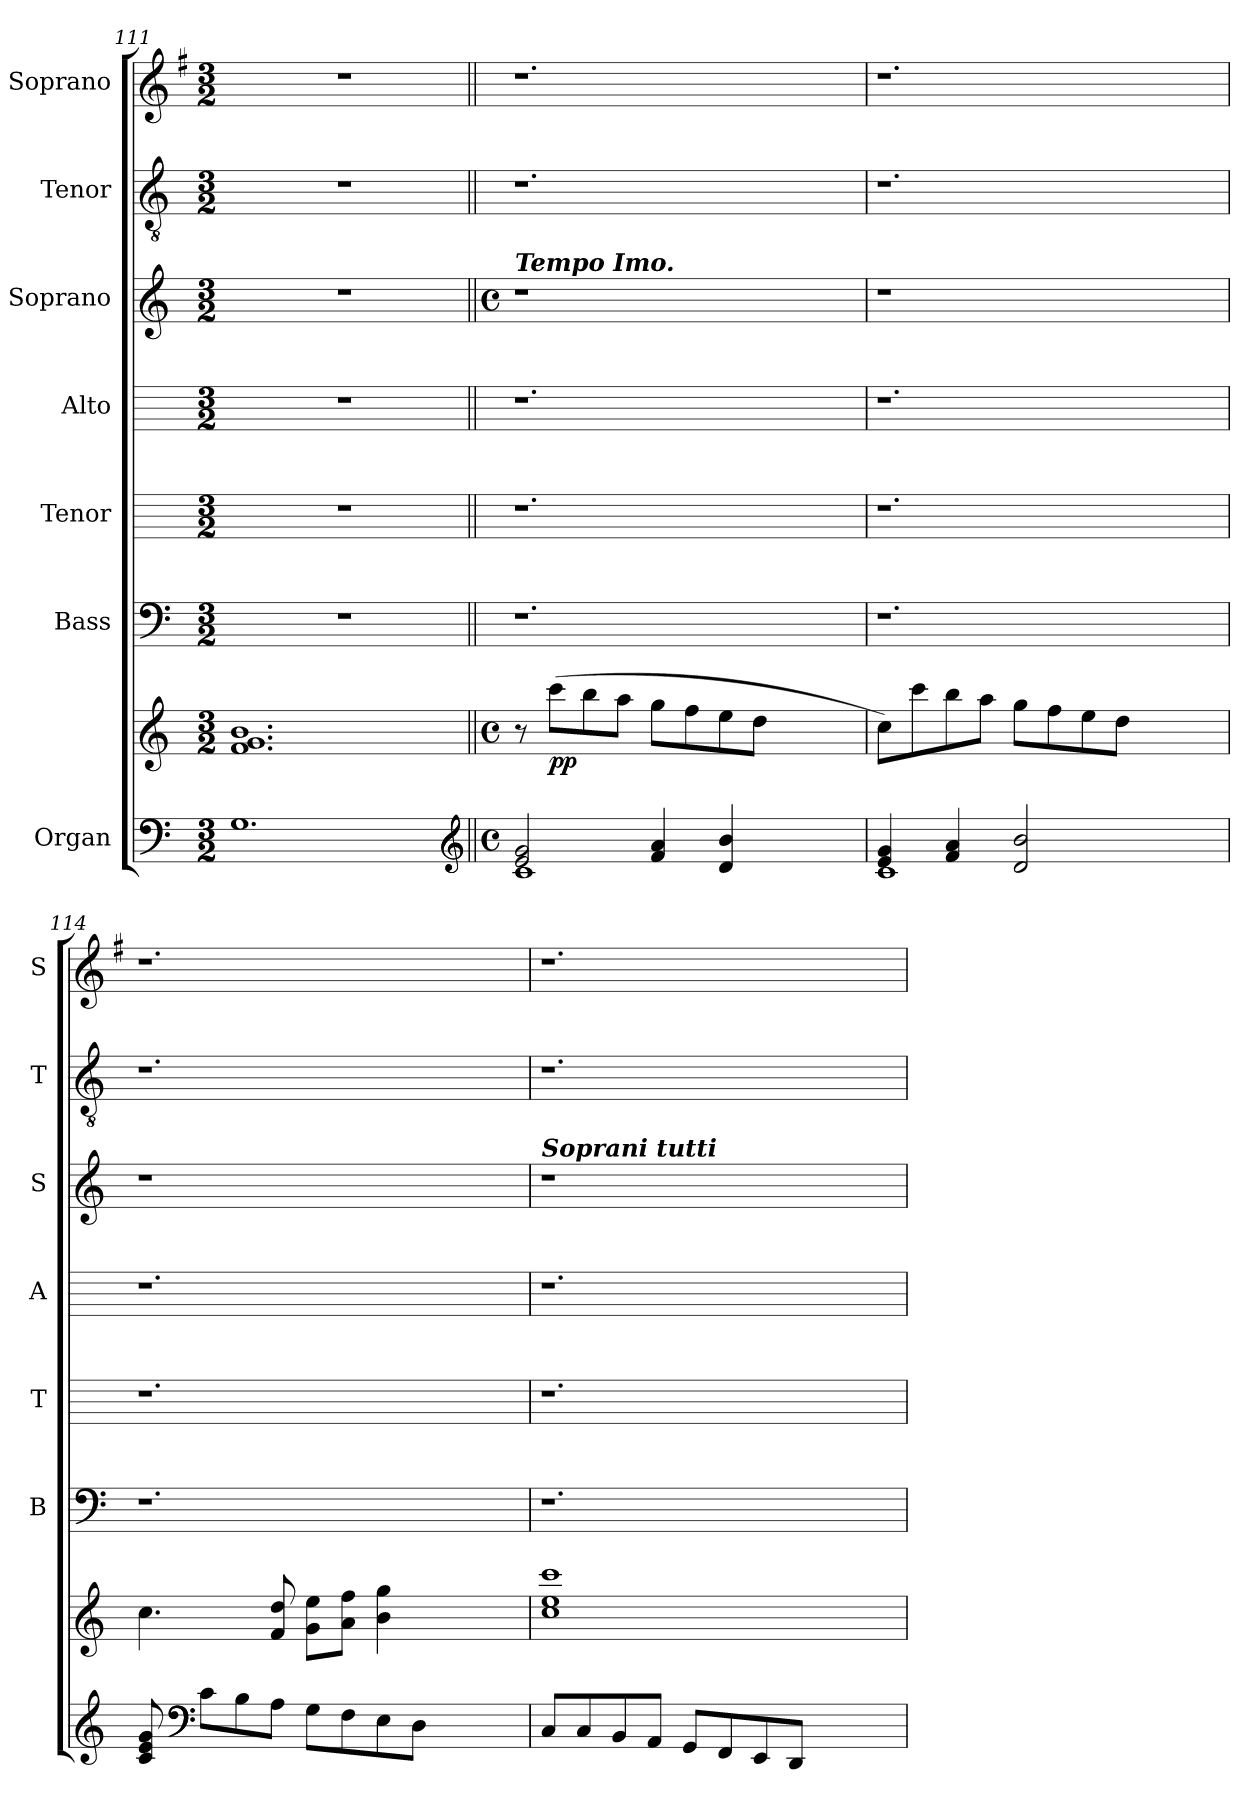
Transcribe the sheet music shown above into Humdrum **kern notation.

**kern	**kern	**dynam	**kern	**kern	**kern	**kern	**kern	**kern
*part7	*part7	*part7	*part6	*part5	*part4	*part3	*part2	*part1
*staff8	*staff7	*staff7/8	*staff6	*staff5	*staff4	*staff3	*staff2	*staff1
*I"Organ	*	*	*I"Bass	*I"Tenor	*I"Alto	*I"Soprano	*I"Tenor	*I"Soprano
*	*	*	*I'B	*I'T	*I'A	*I'S	*I'T	*I'S
!!LO:LB:g=z
*clefF4	*clefG2	*	*clefF4	*	*	*clefG2	*clefGv2	*clefG2
*k[]	*k[]	*	*k[]	*	*	*k[]	*k[]	*k[f#]
*C:	*C:	*	*C:	*	*	*C:	*C:	*G:
*M3/2	*M3/2	*	*M3/2	*M3/2	*M3/2	*M3/2	*M3/2	*M3/2
=111	=111	=111	=111	=111	=111	=111	=111	=111
*^	*	*	*	*	*	*	*	*
!	!	!	!	!	!	!	!LO:N:vis=1	!	!
1.G/	2ryy	1.f 1.g 1.b	.	1.r	1.r	1.r	1.r	1.r	1.r
.	2ryy	.	.	.	.	.	.	.	.
.	2ryy	.	.	.	.	.	.	.	.
*clefG2	*	*	*	*	*	*	*	*	*
=112||	=112||	=112||	=112||	=112||	=112||	=112||	=112||	=112||	=112||
*M4/4	*	*M4/4	*	*	*	*	*M4/4	*	*
*met(c)	*	*met(c)	*	*	*	*	*met(c)	*	*
!	!	!	!	!	!	!	!LO:TX:a:Bi:t=Tempo Imo.	!	!
(>2e/ 2g/	1c\	8r	.	1.r	1.r	1.r	1r	1.r	1.r
!	!	!	!LO:DY:b	!	!	!	!	!	!
.	.	(>8cccL	pp	.	.	.	.	.	.
.	.	8bb	.	.	.	.	.	.	.
.	.	8aaJ	.	.	.	.	.	.	.
4f/ 4a/	.	8ggL	.	.	.	.	.	.	.
.	.	8ff	.	.	.	.	.	.	.
4d/ 4b/	.	8ee	.	.	.	.	.	.	.
.	.	8ddJ	.	.	.	.	.	.	.
2ryy	2ryy	2ryy	.	.	.	.	2ryy	.	.
=113	=113	=113	=113	=113	=113	=113	=113	=113	=113
4e/ 4g/	1c\	8ccL)	.	1.r	1.r	1.r	1r	1.r	1.r
.	.	8ccc	.	.	.	.	.	.	.
4f/ 4a/	.	8bb	.	.	.	.	.	.	.
.	.	8aaJ	.	.	.	.	.	.	.
2d/ 2b/	.	8ggL	.	.	.	.	.	.	.
.	.	8ff	.	.	.	.	.	.	.
.	.	8ee	.	.	.	.	.	.	.
.	.	8ddJ)	.	.	.	.	.	.	.
2ryy	2ryy	2ryy	.	.	.	.	2ryy	.	.
=114	=114	=114	=114	=114	=114	=114	=114	=114	=114
8c/ 8e/ 8g/	8ryy	4.cc	.	1.r	1.r	1.r	1r	1.r	1.r
*clefF4	*	*	*	*	*	*	*	*	*
8c\L	8ryy	.	.	.	.	.	.	.	.
8B\	4ryy	.	.	.	.	.	.	.	.
8A\J	.	8f 8dd	.	.	.	.	.	.	.
8G\L	2ryy	8g 8eeL	.	.	.	.	.	.	.
8F\	.	8a 8ffJ	.	.	.	.	.	.	.
8E\	.	4b 4gg	.	.	.	.	.	.	.
8D\J	.	.	.	.	.	.	.	.	.
2ryy	2ryy	2ryy	.	.	.	.	2ryy	.	.
=115	=115	=115	=115	=115	=115	=115	=115	=115	=115
!	!	!	!	!	!	!	!LO:TX:a:Bi:t=Soprani tutti	!	!
8C/L	2ryy	1cc 1ee 1ccc	.	1.r	1.r	1.r	1r	1.r	1.r
8C/	.	.	.	.	.	.	.	.	.
8BB/	.	.	.	.	.	.	.	.	.
8AA/J	.	.	.	.	.	.	.	.	.
8GG/L	2ryy	.	.	.	.	.	.	.	.
8FF/	.	.	.	.	.	.	.	.	.
8EE/	.	.	.	.	.	.	.	.	.
8DD/J	.	.	.	.	.	.	.	.	.
2ryy	2ryy	2ryy	.	.	.	.	2ryy	.	.
*v	*v	*	*	*	*	*	*	*	*
=	=	=	=	=	=	=	=	=
*-	*-	*-	*-	*-	*-	*-	*-	*-
